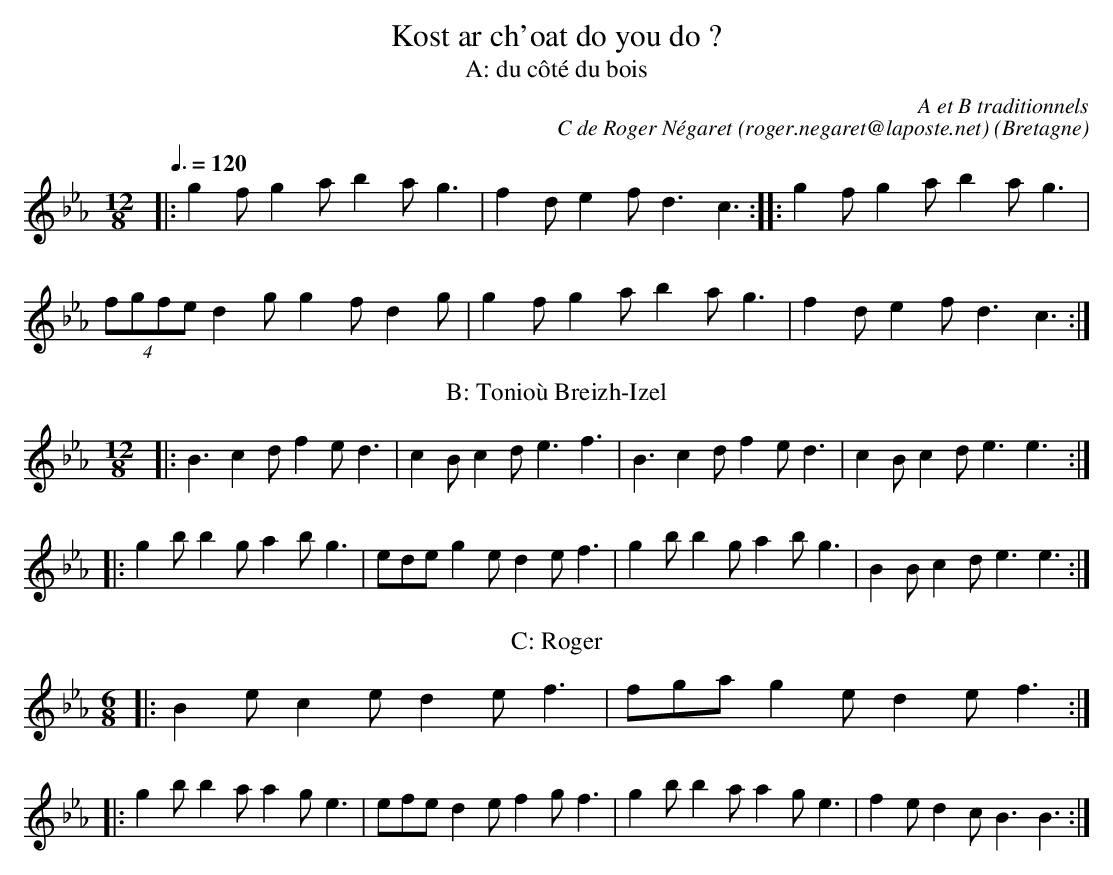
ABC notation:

X:1
T:Kost ar ch'oat do you do ?
C:A et B traditionnels
C:C de Roger Négaret (roger.negaret@laposte.net)
O:Bretagne
T:A: du côté du bois
M:12/8
L:1/8
Q:3/8=120
K:Eb
|: g2 f g2 a b2 a g3  | f2 d e2 f d3 c3 :: g2 f g2 a b2 a g3  |
(4fgfe d2 g g2 f d2 g | g2 f g2 a b2 a g3 | f2 d e2 f d3 c3 :|
T:B: Tonioù Breizh-Izel
K:Eb
|: B3 c2 d f2 e d3 | c2 B c2 d e3 f3 | B3 c2 d f2 e d3 | c2 B c2 d e3 e3 ::
g2 b b2 g a2 b g3 | ede g2 e d2 e f3 | g2 b b2 g a2 b g3 | B2 B c2 d e3 e3 :|
T:C: Roger
M:6/8
K:Eb
|: B2e c2e d2e f3 | fga g2e d2e f3 ::
g2b b2a a2g e3 | efe d2e f2g f3 | g2b b2a a2g e3 | f2e d2c B3 B3 :|
